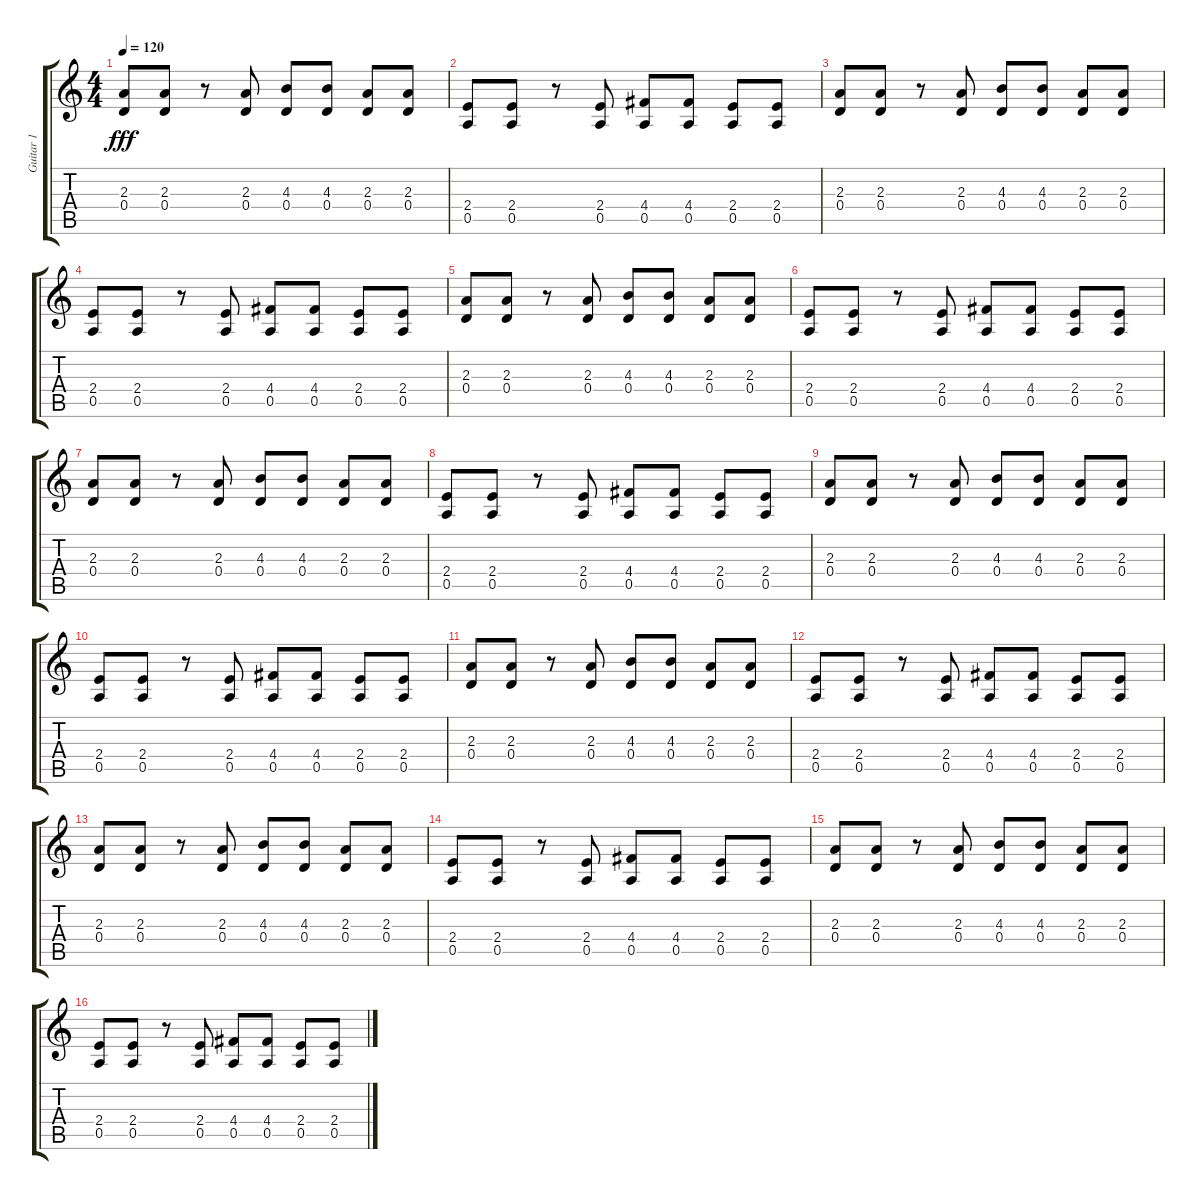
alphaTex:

\track ("Guitar 1" "Guitar 1") {instrument electricguitarclean}
\staff {score tabs}
\tuning (E4 B3 G3 D3 A2 E2) {hide}
\ts (4 4)
\tempo 120
\clef g2
\ks c
(2.3 0.4).8{dy fff} (2.3 0.4).8 r.8 (2.3 0.4).8 (4.3 0.4).8 (4.3 0.4).8 (2.3 0.4).8 (2.3 0.4).8 |
(2.4 0.5).8 (2.4 0.5).8 r.8 (2.4 0.5).8 (4.4 0.5).8 (4.4 0.5).8 (2.4 0.5).8 (2.4 0.5).8 |
(2.3 0.4).8 (2.3 0.4).8 r.8 (2.3 0.4).8 (4.3 0.4).8 (4.3 0.4).8 (2.3 0.4).8 (2.3 0.4).8 |
(2.4 0.5).8 (2.4 0.5).8 r.8 (2.4 0.5).8 (4.4 0.5).8 (4.4 0.5).8 (2.4 0.5).8 (2.4 0.5).8 |
(2.3 0.4).8 (2.3 0.4).8 r.8 (2.3 0.4).8 (4.3 0.4).8 (4.3 0.4).8 (2.3 0.4).8 (2.3 0.4).8 |
(2.4 0.5).8 (2.4 0.5).8 r.8 (2.4 0.5).8 (4.4 0.5).8 (4.4 0.5).8 (2.4 0.5).8 (2.4 0.5).8 |
(2.3 0.4).8 (2.3 0.4).8 r.8 (2.3 0.4).8 (4.3 0.4).8 (4.3 0.4).8 (2.3 0.4).8 (2.3 0.4).8 |
(2.4 0.5).8 (2.4 0.5).8 r.8 (2.4 0.5).8 (4.4 0.5).8 (4.4 0.5).8 (2.4 0.5).8 (2.4 0.5).8 |
(2.3 0.4).8 (2.3 0.4).8 r.8 (2.3 0.4).8 (4.3 0.4).8 (4.3 0.4).8 (2.3 0.4).8 (2.3 0.4).8 |
(2.4 0.5).8 (2.4 0.5).8 r.8 (2.4 0.5).8 (4.4 0.5).8 (4.4 0.5).8 (2.4 0.5).8 (2.4 0.5).8 |
(2.3 0.4).8 (2.3 0.4).8 r.8 (2.3 0.4).8 (4.3 0.4).8 (4.3 0.4).8 (2.3 0.4).8 (2.3 0.4).8 |
(2.4 0.5).8 (2.4 0.5).8 r.8 (2.4 0.5).8 (4.4 0.5).8 (4.4 0.5).8 (2.4 0.5).8 (2.4 0.5).8 |
(2.3 0.4).8 (2.3 0.4).8 r.8 (2.3 0.4).8 (4.3 0.4).8 (4.3 0.4).8 (2.3 0.4).8 (2.3 0.4).8 |
(2.4 0.5).8 (2.4 0.5).8 r.8 (2.4 0.5).8 (4.4 0.5).8 (4.4 0.5).8 (2.4 0.5).8 (2.4 0.5).8 |
(2.3 0.4).8 (2.3 0.4).8 r.8 (2.3 0.4).8 (4.3 0.4).8 (4.3 0.4).8 (2.3 0.4).8 (2.3 0.4).8 |
(2.4 0.5).8 (2.4 0.5).8 r.8 (2.4 0.5).8 (4.4 0.5).8 (4.4 0.5).8 (2.4 0.5).8 (2.4 0.5).8
